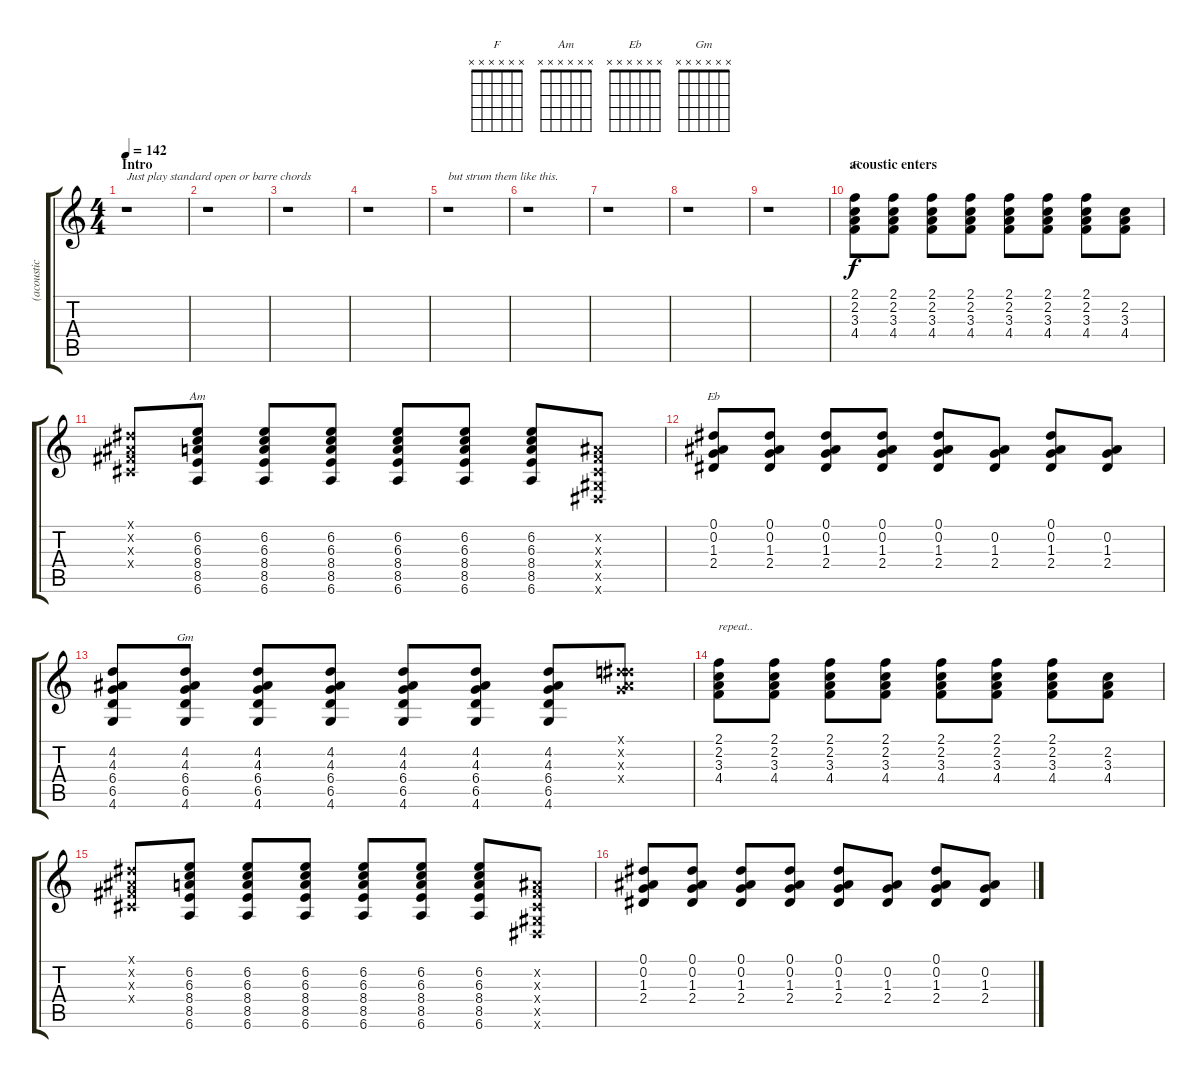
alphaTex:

\track ("(acoustic stereo separation)" "(acoustic ") {instrument acousticguitarnylon}
\staff {score tabs}
\tuning (Eb4 Bb3 Gb3 Db3 Ab2 Eb2) {hide}
\chord ("F" x x x x x x)
\chord ("Am" x x x x x x)
\chord ("Eb" x x x x x x)
\chord ("Gm" x x x x x x)
\ts (4 4)
\section ("" "Intro")
\tempo 142
\clef g2
\ks c
r.1{txt "Just play standard open or barre chords" dy f instrument acousticguitarnylon} |
r.1 |
r.1 |
r.1 |
r.1{txt "but strum them like this."} |
r.1 |
r.1 |
r.1 |
r.1 |
\section ("" "acoustic enters")
(2.1 2.2 3.3 4.4).8{ch "F"} (2.1 2.2 3.3 4.4).8 (2.1 2.2 3.3 4.4).8 (2.1 2.2 3.3 4.4).8 (2.1 2.2 3.3 4.4).8 (2.1 2.2 3.3 4.4).8 (2.1 2.2 3.3 4.4).8 (2.2 3.3 4.4).8 |
(0.1{x} 0.2{x} 0.3{x} 0.4{x}).8 (6.2 6.3 8.4 8.5 6.6).8{ch "Am"} (6.2 6.3 8.4 8.5 6.6).8 (6.2 6.3 8.4 8.5 6.6).8 (6.2 6.3 8.4 8.5 6.6).8 (6.2 6.3 8.4 8.5 6.6).8 (6.2 6.3 8.4 8.5 6.6).8 (0.2{x} 0.3{x} 0.4{x} 0.5{x} 0.6{x}).8 |
(0.1 0.2 1.3 2.4).8{ch "Eb"} (0.1 0.2 1.3 2.4).8 (0.1 0.2 1.3 2.4).8 (0.1 0.2 1.3 2.4).8 (0.1 0.2 1.3 2.4).8 (0.2 1.3 2.4).8 (0.1 0.2 1.3 2.4).8 (0.2 1.3 2.4).8 |
(4.2 4.3 6.4 6.5 4.6).8 (4.2 4.3 6.4 6.5 4.6).8{ch "Gm"} (4.2 4.3 6.4 6.5 4.6).8 (4.2 4.3 6.4 6.5 4.6).8 (4.2 4.3 6.4 6.5 4.6).8 (4.2 4.3 6.4 6.5 4.6).8 (4.2 4.3 6.4 6.5 4.6).8 (0.1{x} 4.2{x} 4.3{x} 6.4{x}).8 |
(2.1 2.2 3.3 4.4).8{txt "repeat.."} (2.1 2.2 3.3 4.4).8 (2.1 2.2 3.3 4.4).8 (2.1 2.2 3.3 4.4).8 (2.1 2.2 3.3 4.4).8 (2.1 2.2 3.3 4.4).8 (2.1 2.2 3.3 4.4).8 (2.2 3.3 4.4).8 |
(0.1{x} 0.2{x} 0.3{x} 0.4{x}).8 (6.2 6.3 8.4 8.5 6.6).8 (6.2 6.3 8.4 8.5 6.6).8 (6.2 6.3 8.4 8.5 6.6).8 (6.2 6.3 8.4 8.5 6.6).8 (6.2 6.3 8.4 8.5 6.6).8 (6.2 6.3 8.4 8.5 6.6).8 (0.2{x} 0.3{x} 0.4{x} 0.5{x} 0.6{x}).8 |
(0.1 0.2 1.3 2.4).8 (0.1 0.2 1.3 2.4).8 (0.1 0.2 1.3 2.4).8 (0.1 0.2 1.3 2.4).8 (0.1 0.2 1.3 2.4).8 (0.2 1.3 2.4).8 (0.1 0.2 1.3 2.4).8 (0.2 1.3 2.4).8
